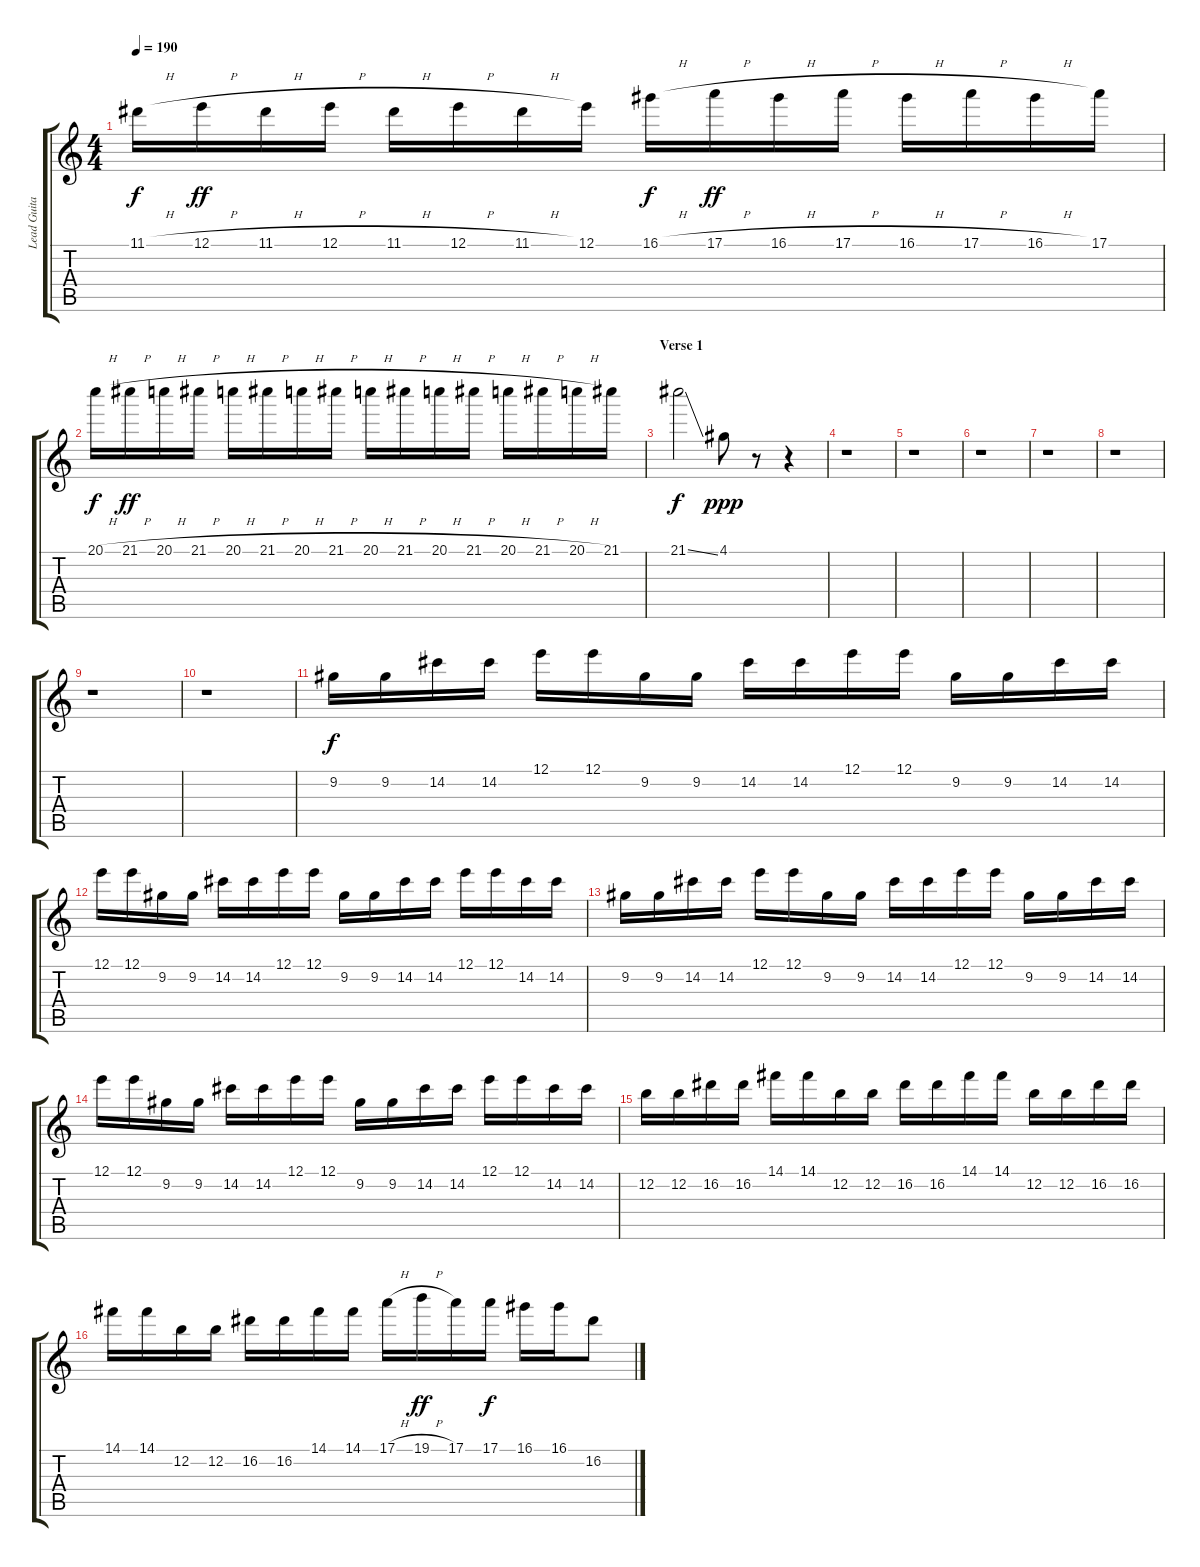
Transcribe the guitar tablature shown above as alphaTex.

\track ("Lead Guitar 2" "Lead Guita") {instrument overdrivenguitar}
\staff {score tabs}
\tuning (E4 B3 G3 D3 A2 E2) {hide}
\ts (4 4)
\tempo 190
\clef g2
\ks c
11.1{h}.16{dy f} 12.1{h}.16{dy ff} 11.1{h}.16 12.1{h}.16 11.1{h}.16 12.1{h}.16 11.1{h}.16 12.1.16 16.1{h}.16{dy f} 17.1{h}.16{dy ff} 16.1{h}.16 17.1{h}.16 16.1{h}.16 17.1{h}.16 16.1{h}.16 17.1.16 |
20.1{h}.16{dy f} 21.1{h}.16{dy ff} 20.1{h}.16 21.1{h}.16 20.1{h}.16 21.1{h}.16 20.1{h}.16 21.1{h}.16 20.1{h}.16 21.1{h}.16 20.1{h}.16 21.1{h}.16 20.1{h}.16 21.1{h}.16 20.1{h}.16 21.1.16 |
\section ("" "Verse 1")
21.1{ss}.2{dy f} 4.1.8{dy ppp} r.8 r.4 |
r.1 |
r.1 |
r.1 |
r.1 |
r.1 |
r.1 |
r.1 |
9.2.16{dy f volume 14} 9.2.16 14.2.16 14.2.16 12.1.16 12.1.16 9.2.16 9.2.16 14.2.16 14.2.16 12.1.16 12.1.16 9.2.16 9.2.16 14.2.16 14.2.16 |
12.1.16 12.1.16 9.2.16 9.2.16 14.2.16 14.2.16 12.1.16 12.1.16 9.2.16 9.2.16 14.2.16 14.2.16 12.1.16 12.1.16 14.2.16 14.2.16 |
9.2.16 9.2.16 14.2.16 14.2.16 12.1.16 12.1.16 9.2.16 9.2.16 14.2.16 14.2.16 12.1.16 12.1.16 9.2.16 9.2.16 14.2.16 14.2.16 |
12.1.16 12.1.16 9.2.16 9.2.16 14.2.16 14.2.16 12.1.16 12.1.16 9.2.16 9.2.16 14.2.16 14.2.16 12.1.16 12.1.16 14.2.16 14.2.16 |
12.2.16 12.2.16 16.2.16 16.2.16 14.1.16 14.1.16 12.2.16 12.2.16 16.2.16 16.2.16 14.1.16 14.1.16 12.2.16 12.2.16 16.2.16 16.2.16 |
14.1.16 14.1.16 12.2.16 12.2.16 16.2.16 16.2.16 14.1.16 14.1.16 17.1{h}.16 19.1{h}.16{dy ff} 17.1.16 17.1.16{dy f} 16.1.16 16.1.16 16.2.8
